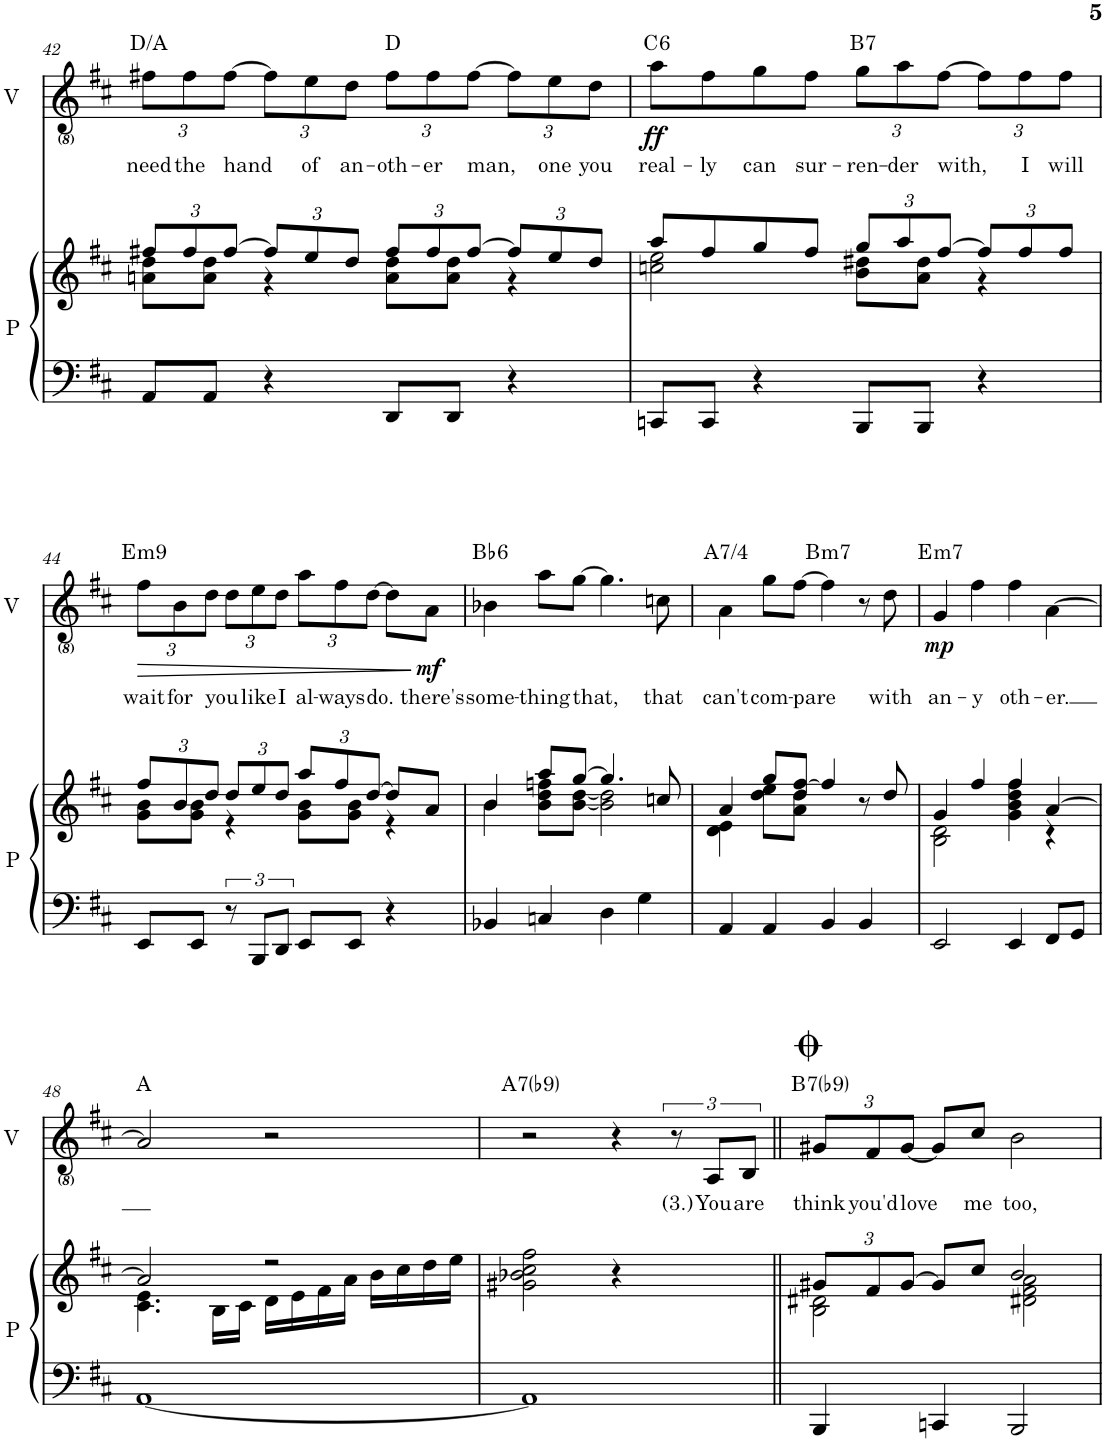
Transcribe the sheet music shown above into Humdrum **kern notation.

**kern	**kern	**kern	**text	**dynam	**harte
*part2	*part2	*part1	*part1	*part1	*part1
*staff3	*staff2	*staff1	*staff1	*staff1	*
*I"Piano	*	*I"Voz	*	*	*
*I'P	*	*I'V	*	*	*
!!LO:PB:g=z
*clefF4	*clefG2	*clefG2	*	*	*
*k[f#c#]	*k[f#c#]	*k[f#c#]	*	*	*
*M4/4	*M4/4	*M4/4	*	*	*
*	*Xbrackettup	*Xbrackettup	*	*	*
=42	=42	=42	=42	=42	=42
*	*^	*	*	*	*
!	!	!	!	!LO:LY:b	!	!
8AA/L	12ff#X/L	8an\ 8dd\L	12ff#X\L	need	.	D:maj/5
!	!	!	!	!LO:LY:b	!	!
.	12ff#/	.	12ff#\	the	.	.
8AA/J	.	8a\ 8dd\J	.	.	.	.
!	!	!	!	!LO:LY:b	!	!
.	[>12ff#/J	.	[>12ff#\J	hand	.	.
4r	12ff#/L]	4r	12ff#\L]	.	.	.
!	!	!	!	!LO:LY:b	!	!
.	12ee/	.	12ee\	of	.	.
!	!	!	!	!LO:LY:b	!	!
.	12dd/J	.	12dd\J	an-	.	.
!	!	!	!	!LO:LY:b	!	!
8DD/L	12ff#/L	8a\ 8dd\L	12ff#\L	-oth-	.	D:maj
!	!	!	!	!LO:LY:b	!	!
.	12ff#/	.	12ff#\	-er	.	.
8DD/J	.	8a\ 8dd\J	.	.	.	.
!	!	!	!	!LO:LY:b	!	!
.	[>12ff#/J	.	[>12ff#\J	man,	.	.
4r	12ff#/L]	4r	12ff#\L]	.	.	.
!	!	!	!	!LO:LY:b	!	!
.	12ee/	.	12ee\	one	.	.
!	!	!	!	!LO:LY:b	!	!
.	12dd/J	.	12dd\J	you	.	.
=43	=43	=43	=43	=43	=43	=43
!	!	!	!	!LO:LY:b	!LO:DY:b	!LO:H:kt=6
8CCn/L	8aa/L	2ccn\ 2ee\	8aa\L	real-	ff	C:maj6
!	!	!	!	!LO:LY:b	!	!
8CC/J	8ff#/	.	8ff#\	-ly	.	.
!	!	!	!	!LO:LY:b	!	!
4r	8gg/	.	8gg\	can	.	.
!	!	!	!	!LO:LY:b	!	!
.	8ff#/J	.	8ff#\J	sur-	.	.
!	!	!	!	!LO:LY:b	!	!LO:H:kt=7
8BBB/L	12gg/L	8b\ 8dd#X\L	12gg\L	-ren-	.	B:7
!	!	!	!	!LO:LY:b	!	!
.	12aa/	.	12aa\	-der	.	.
8BBB/J	.	8a\ 8dd#\J	.	.	.	.
!	!	!	!	!LO:LY:b	!	!
.	[12ff#/J	.	[12ff#\J	with,	.	.
4r	12ff#/L]	4r	12ff#\L]	.	.	.
!	!	!	!	!LO:LY:b	!	!
.	12ff#/	.	12ff#\	I	.	.
!	!	!	!	!LO:LY:b	!	!
.	12ff#/J	.	12ff#\J	will	.	.
!!LO:LB:g=z
=44	=44	=44	=44	=44	=44	=44
!	!	!	!	!LO:LY:b	!LO:HP:b	!LO:H:kt=m9
8EE/L	12ff#/L	8g\ 8b\L	12ff#\L	wait	>	E:min9
!	!	!	!	!LO:LY:b	!	!
.	12b/	.	12b\	for	.	.
8EE/J	.	8g\ 8b\J	.	.	.	.
!	!	!	!	!LO:LY:b	!	!
.	12dd/J	.	12dd\J	you	.	.
12r	12dd/L	4r	12dd\L	.	.	.
!	!	!	!	!LO:LY:b	!	!
12BBB/L	12ee/	.	12ee\	like	.	.
!	!	!	!	!LO:LY:b	!	!
12DD/J	12dd/J	.	12dd\J	I	.	.
!	!	!	!	!LO:LY:b	!	!
8EE/L	12aa/L	8g\ 8b\L	12aa\L	al-	.	.
!	!	!	!	!LO:LY:b	!	!
.	12ff#/	.	12ff#\	-ways	.	.
8EE/J	.	8g\ 8b\J	.	.	.	.
!	!	!	!	!LO:LY:b	!	!
.	[12dd/J	.	[12dd\J	do.	.	.
4r	8dd/L]	4r	8dd\L]	.	.	.
!	!	!	!	!LO:LY:b	!LO:DY:n=1:b	!
.	8a/J	.	8a\J	there's	] mf	.
=45	=45	=45	=45	=45	=45	=45
!	!	!	!	!LO:LY:b	!	!LO:H:kt=6
4BB-X/	4b/	4b\	4b-X\	some-	.	Bb:maj6
!	!	!	!	!LO:LY:b	!	!
4Cn/	8aa/L	8b\ 8dd\ 8ffn\L	8aa\L	-thing	.	.
!	!	!	!	!LO:LY:b	!	!
.	[>8gg/J	[8b\ [8dd\J	[>8gg\J	that,	.	.
4D\	4.gg/]	2b\] 2dd\]	4.gg\]	.	.	.
4G\	.	.	.	.	.	.
!	!	!	!	!LO:LY:b	!	!
.	8ccn/	.	8ccn\	that	.	.
=46	=46	=46	=46	=46	=46	=46
!	!	!	!	!LO:LY:b	!	!LO:H:kt=7/4
4AA/	4a/	4d\ 4e\	4a\	can't	.	A:maj
!	!	!	!	!LO:LY:b	!	!
4AA/	8gg/L	8dd\ 8ee\L	8gg\L	com-	.	.
!	!	!	!	!LO:LY:b	!	!
.	8dd/ [8ff#/J	8a\ 8dd\J	[>8ff#\J	-pare	.	.
!	!	!	!	!	!	!LO:H:kt=m7
4BB/	4ff#/]	2ryy	4ff#\]	.	.	B:min7
4BB/	8r	.	8r	.	.	.
!	!	!	!	!LO:LY:b	!	!
.	8dd/	.	8dd\	with	.	.
=47	=47	=47	=47	=47	=47	=47
!	!	!	!	!LO:LY:b	!LO:DY:b	!LO:H:kt=m7
2EE/	4g/	2B\ 2d\	4g/	an-	mp	E:min7
!	!	!	!	!LO:LY:b	!	!
.	4ff#/	.	4ff#\	-y	.	.
!	!	!	!	!LO:LY:b	!	!
4EE/	4ff#/	4g\ 4b\ 4dd\ 4ff#\	4ff#\	oth-	.	.
!	!	!	!	!LO:LY:b	!	!
8FF#/L	[>4a/	4r	[4a\	-er.	.	.
8GG/J	.	.	.	.	.	.
!!LO:LB:g=z
=48	=48	=48	=48	=48	=48	=48
[1AA	2a/]	4.c#\ 4.e\	2a/]	.	.	A:maj
.	.	16B\LL	.	.	.	.
.	.	16c#\JJ	.	.	.	.
.	2r	16d\LL	2r	.	.	.
.	.	16e\	.	.	.	.
.	.	16f#\	.	.	.	.
.	.	16a\JJ	.	.	.	.
.	.	16b\LL	.	.	.	.
.	.	16cc#\	.	.	.	.
.	.	16dd\	.	.	.	.
.	.	16ee\JJ	.	.	.	.
=49	=49	=49	=49	=49	=49	=49
!	!	!	!	!	!	!LO:H:kt=7
*	*v	*v	*	*	*	*
1AA]	2g#X\ 2b-X\ 2cc#\ 2ff#\	2r	.	.	A:7(b9)
.	4r	4r	.	.	.
*	*	*brackettup	*	*	*
!	!	!	!LO:LY:b	!	!
.	4ryy	12r	(3.)	.	.
!	!	!	!LO:LY:b	!	!
.	.	12A/L	You	.	.
!	!	!	!LO:LY:b	!	!
.	.	12B/J	are	.	.
=50||	=50||	=50||	=50||	=50||	=50||
*	*^	*	*	*	*
*	*	*	*Xbrackettup	*	*	*
!	!	!	!	!LO:LY:b	!	!LO:H:kt=7
4BBB/	12g#X/L	2B\ 2d#X\	12g#X/L	think	.	B:7(b9)
!	!	!	!	!LO:LY:b	!	!
.	12f#/	.	12f#/	you'd	.	.
!	!	!	!	!LO:LY:b	!	!
.	[12g#/J	.	[12g#/J	love	.	.
4CCn/	8g#/L]	.	8g#/L]	.	.	.
!	!	!	!	!LO:LY:b	!	!
.	8cc#/J	.	8cc#/J	me	.	.
!	!	!	!	!LO:LY:b	!	!
2BBB/	2b/	2d#X\ 2f#\ 2a\	2b\	too,	.	.
*	*v	*v	*	*	*	*
=	=	=	=	=	=
*-	*-	*-	*-	*-	*-
